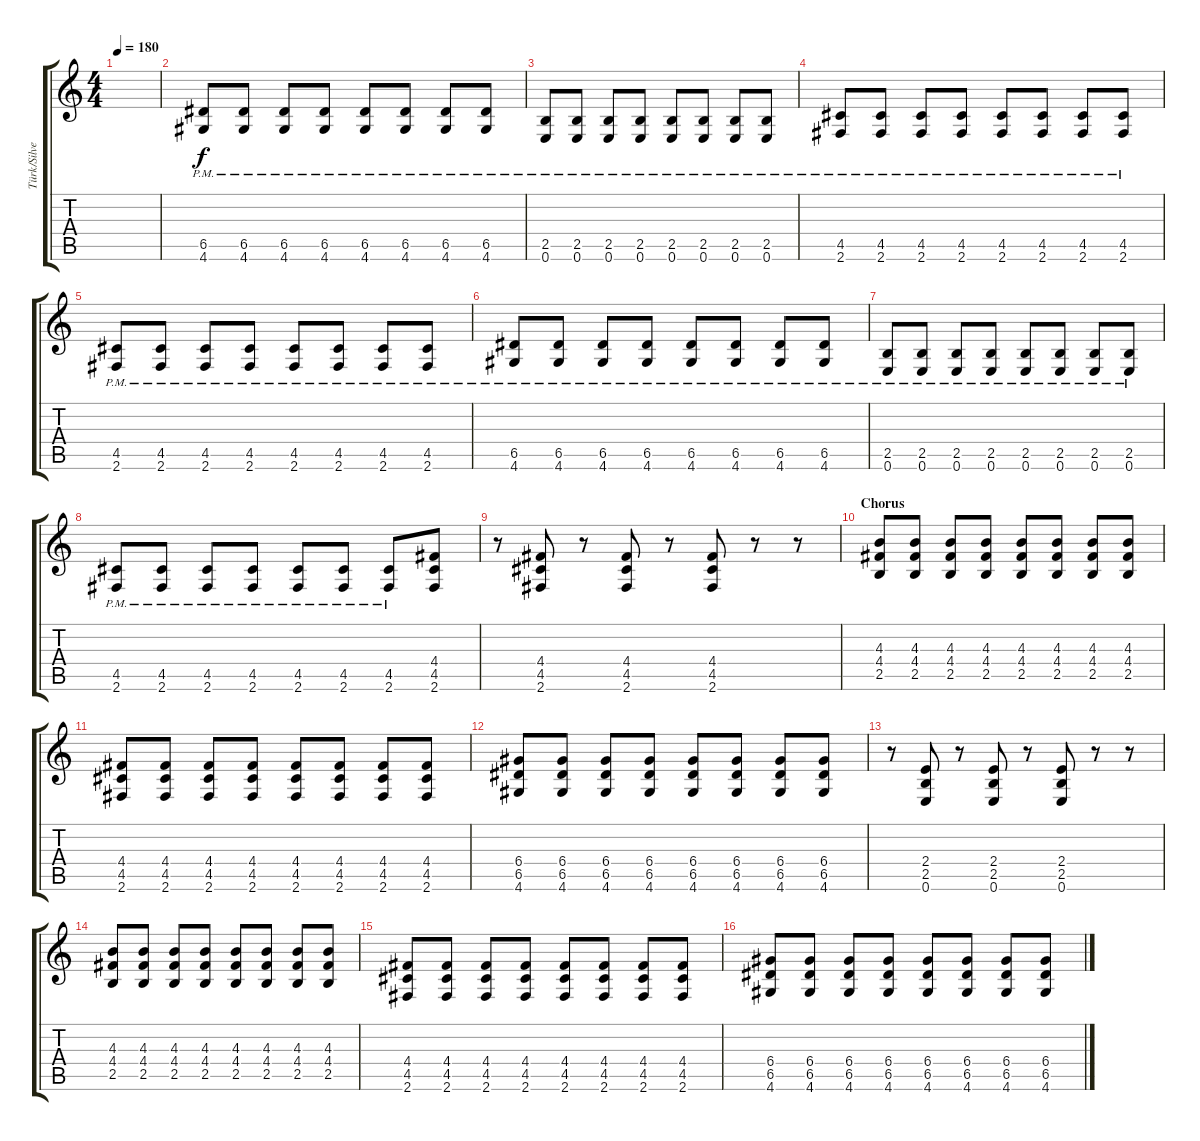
\track ("Türk/Silver 2" "Türk/Silve") {instrument distortionguitar}
\staff {score tabs}
\tuning (E4 B3 G3 D3 A2 E2) {hide}
\ts (4 4)
\tempo 180
\clef g2
\ks c
|
(6.5{pm} 4.6{pm}).8 (6.5{pm} 4.6{pm}).8 (6.5{pm} 4.6{pm}).8 (6.5{pm} 4.6{pm}).8 (6.5{pm} 4.6{pm}).8 (6.5{pm} 4.6{pm}).8 (6.5{pm} 4.6{pm}).8 (6.5{pm} 4.6{pm}).8 |
(2.5{pm} 0.6{pm}).8 (2.5{pm} 0.6{pm}).8 (2.5{pm} 0.6{pm}).8 (2.5{pm} 0.6{pm}).8 (2.5{pm} 0.6{pm}).8 (2.5{pm} 0.6{pm}).8 (2.5{pm} 0.6{pm}).8 (2.5{pm} 0.6{pm}).8 |
(4.5{pm} 2.6{pm}).8 (4.5{pm} 2.6{pm}).8 (4.5{pm} 2.6{pm}).8 (4.5{pm} 2.6{pm}).8 (4.5{pm} 2.6{pm}).8 (4.5{pm} 2.6{pm}).8 (4.5{pm} 2.6{pm}).8 (4.5{pm} 2.6{pm}).8 |
(4.5{pm} 2.6{pm}).8 (4.5{pm} 2.6{pm}).8 (4.5{pm} 2.6{pm}).8 (4.5{pm} 2.6{pm}).8 (4.5{pm} 2.6{pm}).8 (4.5{pm} 2.6{pm}).8 (4.5{pm} 2.6{pm}).8 (4.5{pm} 2.6{pm}).8 |
(6.5{pm} 4.6{pm}).8 (6.5{pm} 4.6{pm}).8 (6.5{pm} 4.6{pm}).8 (6.5{pm} 4.6{pm}).8 (6.5{pm} 4.6{pm}).8 (6.5{pm} 4.6{pm}).8 (6.5{pm} 4.6{pm}).8 (6.5{pm} 4.6{pm}).8 |
(2.5{pm} 0.6{pm}).8 (2.5{pm} 0.6{pm}).8 (2.5{pm} 0.6{pm}).8 (2.5{pm} 0.6{pm}).8 (2.5{pm} 0.6{pm}).8 (2.5{pm} 0.6{pm}).8 (2.5{pm} 0.6{pm}).8 (2.5{pm} 0.6{pm}).8 |
(4.5{pm} 2.6{pm}).8 (4.5{pm} 2.6{pm}).8 (4.5{pm} 2.6{pm}).8 (4.5{pm} 2.6{pm}).8 (4.5{pm} 2.6{pm}).8 (4.5{pm} 2.6{pm}).8 (4.5{pm} 2.6{pm}).8 (4.4 4.5 2.6).8 |
r.8 (4.4 4.5 2.6).8 r.8 (4.4 4.5 2.6).8 r.8 (4.4 4.5 2.6).8 r.8 r.8 |
\section ("" "Chorus")
(4.3 4.4 2.5).8 (4.3 4.4 2.5).8 (4.3 4.4 2.5).8 (4.3 4.4 2.5).8 (4.3 4.4 2.5).8 (4.3 4.4 2.5).8 (4.3 4.4 2.5).8 (4.3 4.4 2.5).8 |
(4.4 4.5 2.6).8 (4.4 4.5 2.6).8 (4.4 4.5 2.6).8 (4.4 4.5 2.6).8 (4.4 4.5 2.6).8 (4.4 4.5 2.6).8 (4.4 4.5 2.6).8 (4.4 4.5 2.6).8 |
(6.4 6.5 4.6).8 (6.4 6.5 4.6).8 (6.4 6.5 4.6).8 (6.4 6.5 4.6).8 (6.4 6.5 4.6).8 (6.4 6.5 4.6).8 (6.4 6.5 4.6).8 (6.4 6.5 4.6).8 |
r.8 (2.4 2.5 0.6).8 r.8 (2.4 2.5 0.6).8 r.8 (2.4 2.5 0.6).8 r.8 r.8 |
(4.3 4.4 2.5).8 (4.3 4.4 2.5).8 (4.3 4.4 2.5).8 (4.3 4.4 2.5).8 (4.3 4.4 2.5).8 (4.3 4.4 2.5).8 (4.3 4.4 2.5).8 (4.3 4.4 2.5).8 |
(4.4 4.5 2.6).8 (4.4 4.5 2.6).8 (4.4 4.5 2.6).8 (4.4 4.5 2.6).8 (4.4 4.5 2.6).8 (4.4 4.5 2.6).8 (4.4 4.5 2.6).8 (4.4 4.5 2.6).8 |
(6.4 6.5 4.6).8 (6.4 6.5 4.6).8 (6.4 6.5 4.6).8 (6.4 6.5 4.6).8 (6.4 6.5 4.6).8 (6.4 6.5 4.6).8 (6.4 6.5 4.6).8 (6.4 6.5 4.6).8
